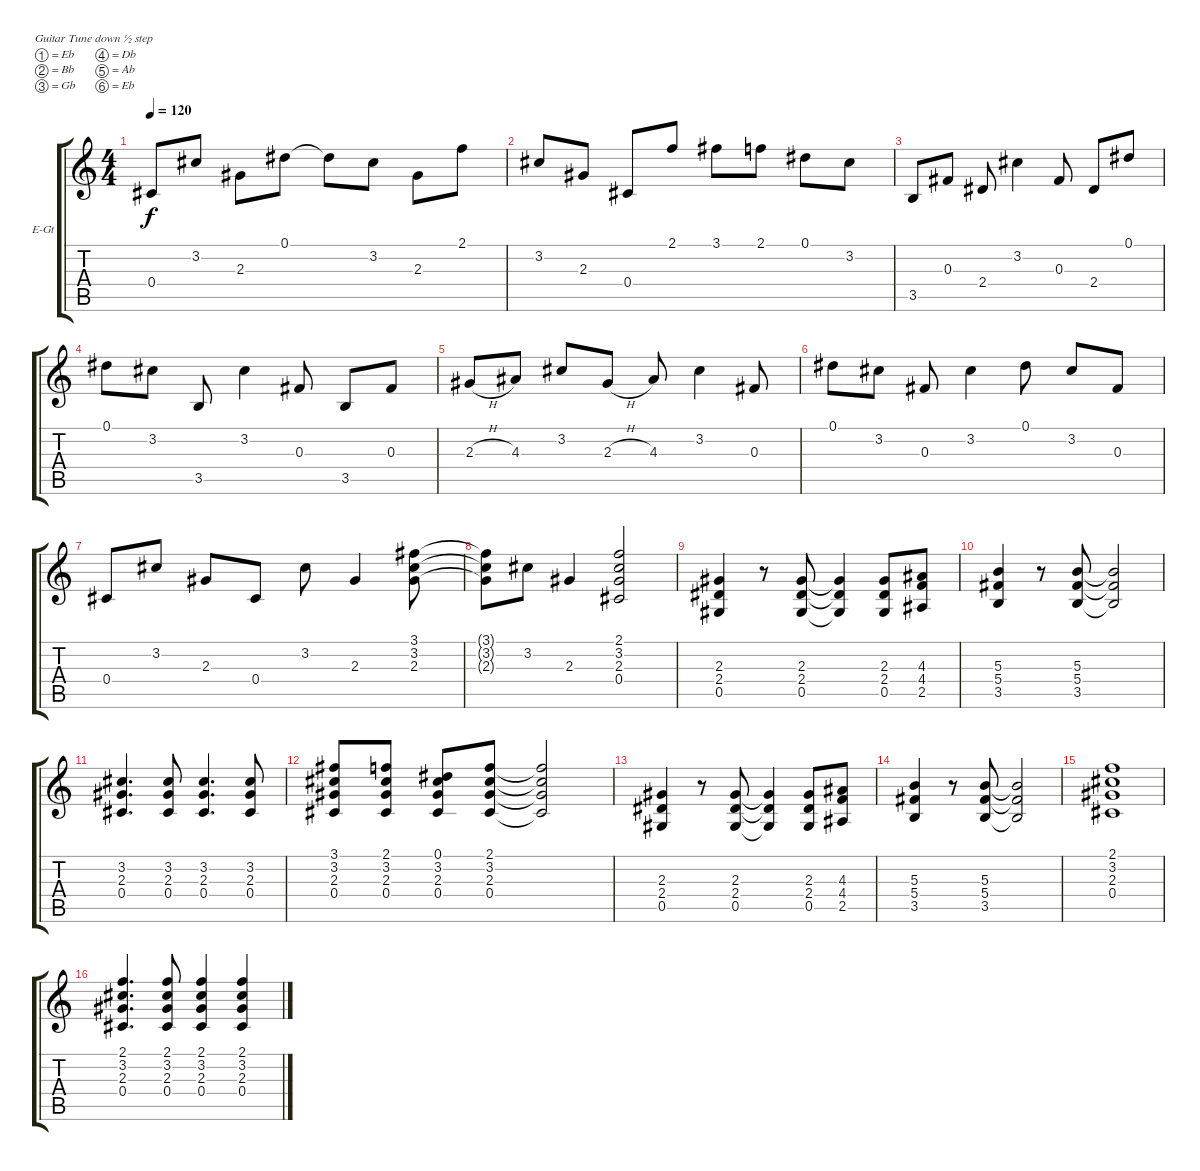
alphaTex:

\bracketExtendMode groupsimilarinstruments
\firstSystemTrackNameOrientation horizontal
\otherSystemsTrackNameOrientation horizontal
\track ("gtr 4" "E-Gt") {instrument electricguitarclean}
\staff {score tabs}
\tuning (Eb4 Bb3 Gb3 Db3 Ab2 Eb2)
\ts (4 4)
\tempo 120
\clef g2
\ks c
0.4.8{dy f} 3.2.8 2.3.8 0.1.8 0.1{t}.8 3.2.8 2.3.8 2.1.8 |
3.2.8 2.3.8 0.4.8 2.1.8 3.1.8 2.1.8 0.1.8 3.2.8 |
3.5.8 0.3.8 2.4.8 3.2.4 0.3.8 2.4.8 0.1.8 |
0.1.8 3.2.8 3.5.8 3.2.4 0.3.8 3.5.8 0.3.8 |
2.3{h}.8 4.3.8 3.2.8 2.3{h}.8 4.3.8 3.2.4 0.3.8 |
0.1.8 3.2.8 0.3.8 3.2.4 0.1.8 3.2.8 0.3.8 |
0.4.8 3.2.8 2.3.8 0.4.8 3.2.8 2.3.4 (3.1 3.2 2.3).8 |
(3.1{t} 3.2{t} 2.3{t}).8 3.2.8 2.3.4 (2.1 3.2 2.3 0.4).2 |
(2.3 2.4 0.5).4 r.8 (2.3 2.4 0.5).8 (2.3{t} 2.4{t} 0.5{t}).4 (2.3 2.4 0.5).8 (4.3 4.4 2.5).8 |
(5.3 5.4 3.5).4 r.8 (5.3 5.4 3.5).8 (5.3{t} 5.4{t} 3.5{t}).2 |
(3.2 2.3 0.4).4{d} (3.2 2.3 0.4).8 (3.2 2.3 0.4).4{d} (3.2 2.3 0.4).8 |
(3.1 3.2 2.3 0.4).8 (2.1 3.2 2.3 0.4).8 (0.1 3.2 2.3 0.4).8 (2.1 3.2 2.3 0.4).8 (2.1{t} 3.2{t} 2.3{t} 0.4{t}).2 |
(2.3 2.4 0.5).4 r.8 (2.3 2.4 0.5).8 (2.3{t} 2.4{t} 0.5{t}).4 (2.3 2.4 0.5).8 (4.3 4.4 2.5).8 |
(5.3 5.4 3.5).4 r.8 (5.3 5.4 3.5).8 (5.3{t} 5.4{t} 3.5{t}).2 |
(2.1 3.2 2.3 0.4).1 |
(2.1 3.2 2.3 0.4).4{d} (2.1 3.2 2.3 0.4).8 (2.1 3.2 2.3 0.4).4 (2.1 3.2 2.3 0.4).4
